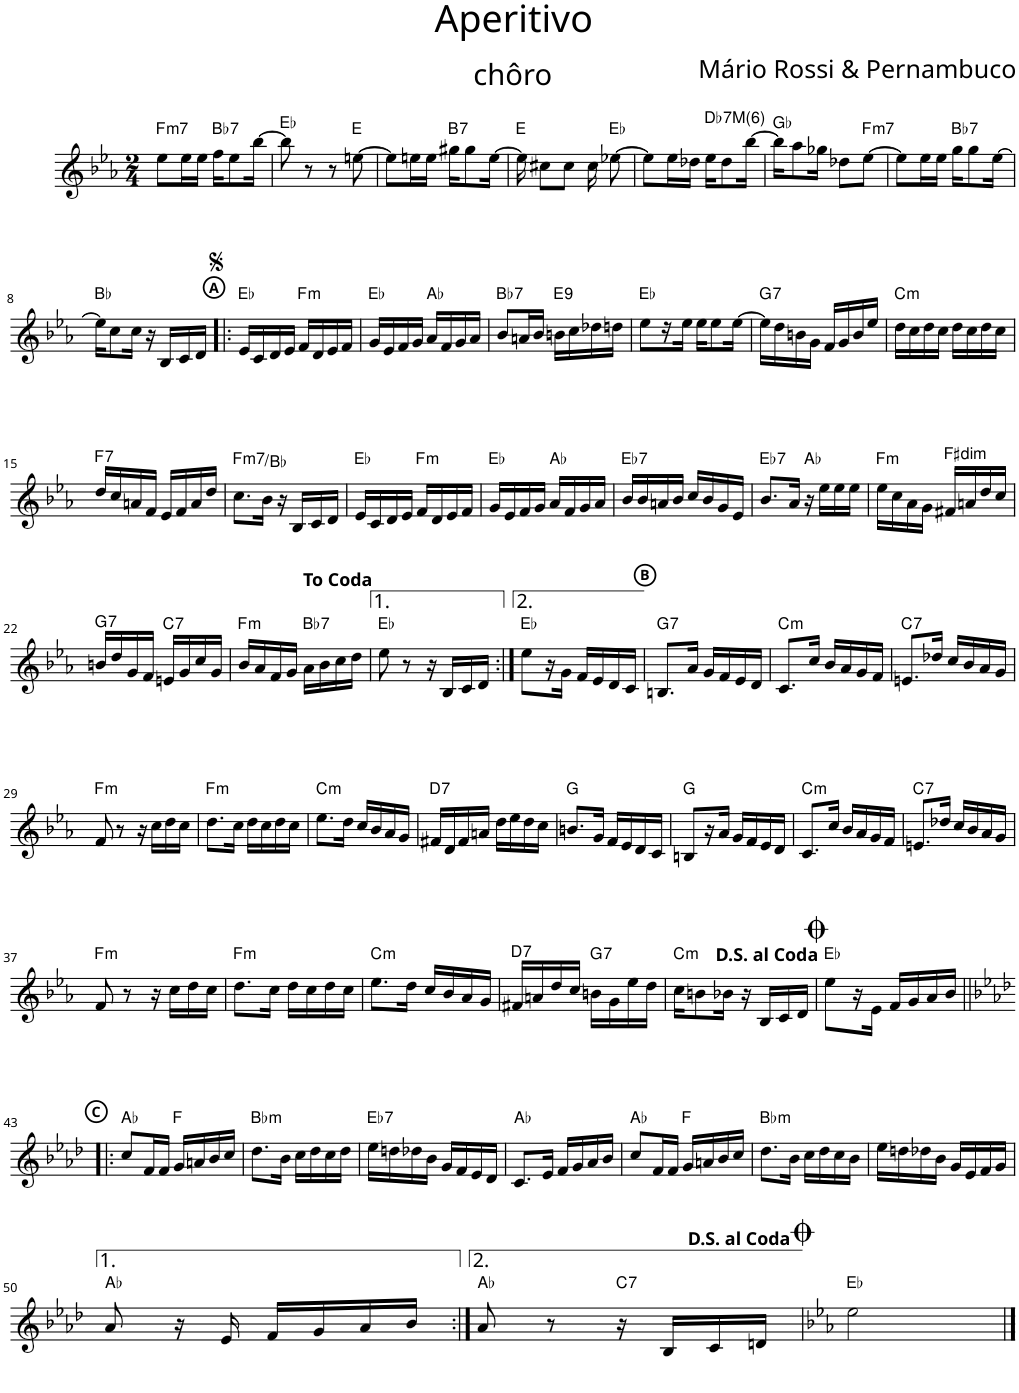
**kern	**harte
*part1	*part1
*staff1	*
*I"Piano	*
*I'Pno	*
!!LO:PB:g=z
*stria5	*
*clefG2	*
*k[b-e-a-]	*
*M2/4	*
=1	=1
!	!LO:H:kt=m7
8ee-\L	F:min7
16ee-\L	.
16ee-\JJ	.
!	!LO:H:kt=7
16ff\KL	Bb:7
8ee-\	.
[16bb-\Jk	.
=2	=2
8bb-\]	Eb:maj
8r	.
8r	.
[8een\	E:maj
=3	=3
8ee\L]	.
16een\L	.
16ee\JJ	.
!	!LO:H:kt=7
16gg#X\KL	B:7
8gg#\	.
[16ee\Jk	.
=4	=4
16ee\]	E:maj
8cc#X\L	.
8cc#\J	.
16cc#\	.
[8ee-X\	Eb:maj
=5	=5
8ee-\L]	.
16ee-\L	.
16dd-X\JJ	.
!	!LO:H:kt=7
16ee-\KL	Db:7(6)
8dd-\	.
[16bb-\Jk	.
=6	=6
16bb-\KL]	Gb:maj
8aa-\	.
16gg-X\Jk	.
8dd-X\L	.
!	!LO:H:kt=m7
[8ee-\J	F:min7
=7	=7
8ee-\L]	.
16ee-\L	.
16ee-\JJ	.
!	!LO:H:kt=7
16gg\KL	Bb:7
8gg\	.
[16ee-\Jk	.
!!LO:LB:g=z
=8	=8
16ee-\KL]	Bb:maj
8cc\	.
16cc\Jk	.
16r	.
16B-/LL	.
16c/	.
16d/JJ	.
!!LO:REH:place=s1:a:B:cj:enc=circle:fs=8:t=A
=9!|:	=9!|:
16e-/LL	Eb:maj
16c/	.
16d/	.
16e-/JJ	.
!	!LO:H:kt=m
16f/LL	F:min
16d/	.
16e-/	.
16f/JJ	.
=10	=10
16g/LL	Eb:maj
16e-/	.
16f/	.
16g/JJ	.
16a-/LL	Ab:maj
16f/	.
16g/	.
16a-/JJ	.
=11	=11
!	!LO:H:kt=7
8b-/L	Bb:7
16an/L	.
16b-/JJ	.
!	!LO:H:kt=9
16bn\LL	E:9
16cc\	.
16dd-X\	.
16ddn\JJ	.
=12	=12
8ee-\L	Eb:maj
16r	.
16ee-\JJ	.
16ee-\KL	.
8ee-\	.
[16ee-\Jk	.
=13	=13
!	!LO:H:kt=7
16ee-\LL]	G:7
16dd\	.
16bn\	.
16g\JJ	.
16f/LL	.
16g/	.
16b/	.
16ee-/JJ	.
=14	=14
!	!LO:H:kt=m
16dd\LL	C:min
16cc\	.
16dd\	.
16cc\JJ	.
16dd\LL	.
16cc\	.
16dd\	.
16cc\JJ	.
!!LO:LB:g=z
=15	=15
!	!LO:H:kt=7
16dd/LL	F:7
16cc/	.
16an/	.
16f/JJ	.
16e-/LL	.
16f/	.
16a/	.
16dd/JJ	.
=16	=16
!	!LO:H:kt=m7
8.cc\L	F:min7/4
16b-\Jk	.
16r	.
16B-/LL	.
16c/	.
16d/JJ	.
=17	=17
16e-/LL	Eb:maj
16c/	.
16d/	.
16e-/JJ	.
!	!LO:H:kt=m
16f/LL	F:min
16d/	.
16e-/	.
16f/JJ	.
=18	=18
16g/LL	Eb:maj
16e-/	.
16f/	.
16g/JJ	.
16a-/LL	Ab:maj
16f/	.
16g/	.
16a-/JJ	.
=19	=19
!	!LO:H:kt=7
16b-/LL	Eb:7
16b-/	.
16an/	.
16b-/JJ	.
16cc/LL	.
16b-/	.
16g/	.
16e-/JJ	.
=20	=20
!	!LO:H:kt=7
8.b-/L	Eb:7
16a-/Jk	.
16r	Ab:maj
16ee-\LL	.
16ee-\	.
16ee-\JJ	.
=21	=21
!	!LO:H:kt=m
16ee-\LL	F:min
16cc\	.
16a-\	.
16g\JJ	.
!	!LO:H:kt=dim
16f#X/LL	F#:dim
16an/	.
16dd/	.
16cc/JJ	.
!!LO:LB:g=z
=22	=22
!	!LO:H:kt=7
16bn/LL	G:7
16dd/	.
16g/	.
16f/JJ	.
!	!LO:H:kt=7
16en/LL	C:7
16g/	.
16cc/	.
16g/JJ	.
=23	=23
!	!LO:H:kt=m
16b-/LL	F:min
16a-/	.
16f/	.
16g/JJ	.
!	!LO:H:kt=7
16a-\LL	Bb:7
16b-\	.
16cc\	.
16dd\JJ	.
=24	=24
8ee-\	Eb:maj
8r	.
16r	.
16B-/LL	.
16c/	.
16d/JJ	.
=25:|!	=25:|!
8ee-\L	Eb:maj
16r	.
16g\JJ	.
16f/LL	.
16e-/	.
16d/	.
16c/JJ	.
!!LO:REH:place=s1:a:B:cj:enc=circle:fs=8:t=B
=26	=26
!	!LO:H:kt=7
8.Bn/L	G:7
16a-/Jk	.
16g/LL	.
16f/	.
16e-/	.
16d/JJ	.
=27	=27
!	!LO:H:kt=m
8.c/L	C:min
16cc/Jk	.
16b-/LL	.
16a-/	.
16g/	.
16f/JJ	.
=28	=28
!	!LO:H:kt=7
8.en/L	C:7
16dd-X/Jk	.
16cc/LL	.
16b-/	.
16a-/	.
16g/JJ	.
!!LO:LB:g=z
=29	=29
!	!LO:H:kt=m
8f/	F:min
8r	.
16r	.
16cc\LL	.
16dd\	.
16cc\JJ	.
=30	=30
!	!LO:H:kt=m
8.dd\L	F:min
16cc\Jk	.
16dd\LL	.
16cc\	.
16dd\	.
16cc\JJ	.
=31	=31
!	!LO:H:kt=m
8.ee-\L	C:min
16dd\Jk	.
16cc/LL	.
16b-/	.
16a-/	.
16g/JJ	.
=32	=32
!	!LO:H:kt=7
16f#X/LL	D:7
16d/	.
16f#/	.
16an/JJ	.
16dd\LL	.
16ee-\	.
16dd\	.
16cc\JJ	.
=33	=33
8.bn/L	G:maj
16g/Jk	.
16f/LL	.
16e-/	.
16d/	.
16c/JJ	.
=34	=34
8Bn/L	G:maj
16r	.
16a-/JJ	.
16g/LL	.
16f/	.
16e-/	.
16d/JJ	.
=35	=35
!	!LO:H:kt=m
8.c/L	C:min
16cc/Jk	.
16b-/LL	.
16a-/	.
16g/	.
16f/JJ	.
=36	=36
!	!LO:H:kt=7
8.en/L	C:7
16dd-X/Jk	.
16cc/LL	.
16b-/	.
16a-/	.
16g/JJ	.
!!LO:LB:g=z
=37	=37
!	!LO:H:kt=m
8f/	F:min
8r	.
16r	.
16cc\LL	.
16dd\	.
16cc\JJ	.
=38	=38
!	!LO:H:kt=m
8.dd\L	F:min
16cc\Jk	.
16dd\LL	.
16cc\	.
16dd\	.
16cc\JJ	.
=39	=39
!	!LO:H:kt=m
8.ee-\L	C:min
16dd\Jk	.
16cc/LL	.
16b-/	.
16a-/	.
16g/JJ	.
=40	=40
!	!LO:H:kt=7
16f#X/LL	D:7
16an/	.
16dd/	.
16cc/JJ	.
!	!LO:H:kt=7
16bn\LL	G:7
16g\	.
16ee-\	.
16dd\JJ	.
=41	=41
!	!LO:H:kt=m
16cc\KL	C:min
8bn\	.
16b-X\Jk	.
16r	.
16B-/LL	.
16c/	.
16d/JJ	.
=42	=42
8ee-\L	Eb:maj
16r	.
16e-\JJ	.
16f/LL	.
16g/	.
16a-/	.
16b-/JJ	.
!!LO:LB:g=z
!!LO:REH:place=s1:a:B:cj:enc=circle:fs=8:t=C
=43!|:	=43!|:
*k[b-e-a-d-]	*
8cc/L	Ab:maj
16f/L	.
16f/JJ	.
16g/LL	F:maj
16an/	.
16b-/	.
16cc/JJ	.
=44	=44
!	!LO:H:kt=m
8.dd-\L	Bb:min
16b-\Jk	.
16cc\LL	.
16dd-\	.
16cc\	.
16dd-\JJ	.
=45	=45
!	!LO:H:kt=7
16ee-\LL	Eb:7
16ddn\	.
16dd-X\	.
16b-\JJ	.
16g/LL	.
16f/	.
16e-/	.
16d-/JJ	.
=46	=46
8.c/L	Ab:maj
16e-/Jk	.
16f/LL	.
16g/	.
16a-/	.
16b-/JJ	.
=47	=47
8cc/L	Ab:maj
16f/L	.
16f/JJ	.
16g/LL	F:maj
16an/	.
16b-/	.
16cc/JJ	.
=48	=48
!	!LO:H:kt=m
8.dd-\L	Bb:min
16b-\Jk	.
16cc\LL	.
16dd-\	.
16cc\	.
16b-\JJ	.
=49	=49
16ee-\LL	.
16ddn\	.
16dd-X\	.
16b-\JJ	.
16g/LL	.
16e-/	.
16f/	.
16g/JJ	.
!!LO:LB:g=z
=50	=50
8a-/	Ab:maj
16r	.
16e-/	.
16f/LL	.
16g/	.
16a-/	.
16b-/JJ	.
=51:|!	=51:|!
8a-/	Ab:maj
8r	.
!	!LO:H:kt=7
16r	C:7
16B-/LL	.
16c/	.
16dn/JJ	.
=52	=52
*k[b-e-a-]	*
2ee-\	Eb:maj
==	==
*-	*-
